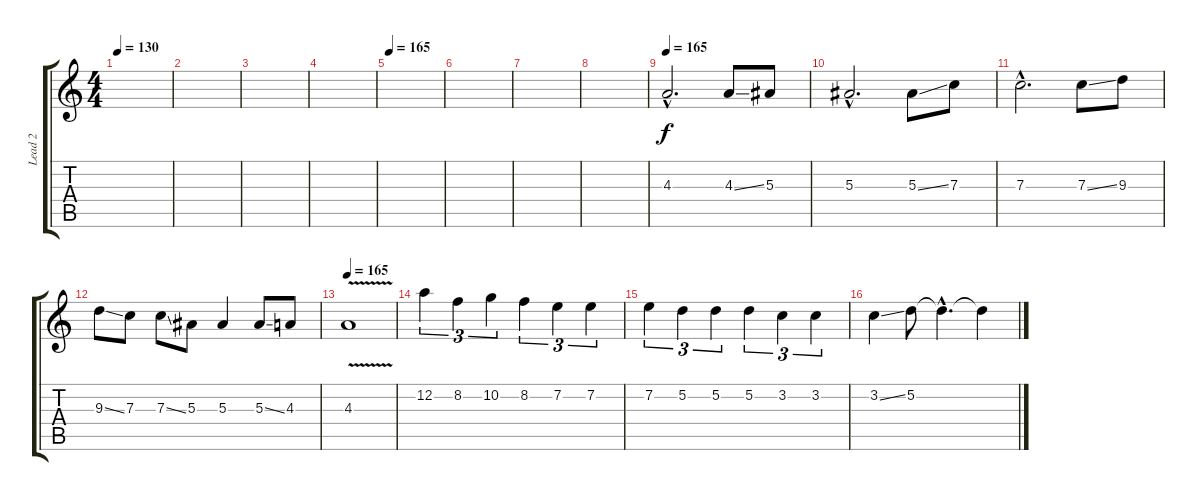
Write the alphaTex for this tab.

\track ("Lead 2" "Lead 2") {instrument distortionguitar}
\staff {score tabs}
\tuning (D4 A3 F3 C3 G2 D2) {hide}
\ts (4 4)
\tempo 130
\tempo 165
\tempo 130
\clef g2
\ks c
|
|
|
|
\tempo 165
|
|
|
|
\tempo 165
4.3{hac}.2{d} 4.3{ss}.8 5.3.8 |
5.3{hac}.2{d} 5.3{ss}.8 7.3.8 |
7.3{hac}.2{d} 7.3{ss}.8 9.3.8 |
9.3{ss}.8 7.3.8 7.3{ss}.8 5.3.8 5.3.4 5.3{ss}.8 4.3.8 |
\tempo 165
4.3{v}.1 |
12.2.4{tu (3 2)} 8.2.4{tu (3 2)} 10.2.4{tu (3 2)} 8.2.4{tu (3 2)} 7.2.4{tu (3 2)} 7.2.4{tu (3 2)} |
7.2.4{tu (3 2)} 5.2.4{tu (3 2)} 5.2.4{tu (3 2)} 5.2.4{tu (3 2)} 3.2.4{tu (3 2)} 3.2.4{tu (3 2)} |
3.2{ss}.4 5.2.8 5.2{hac t}.4{d} 5.2{t}.4
